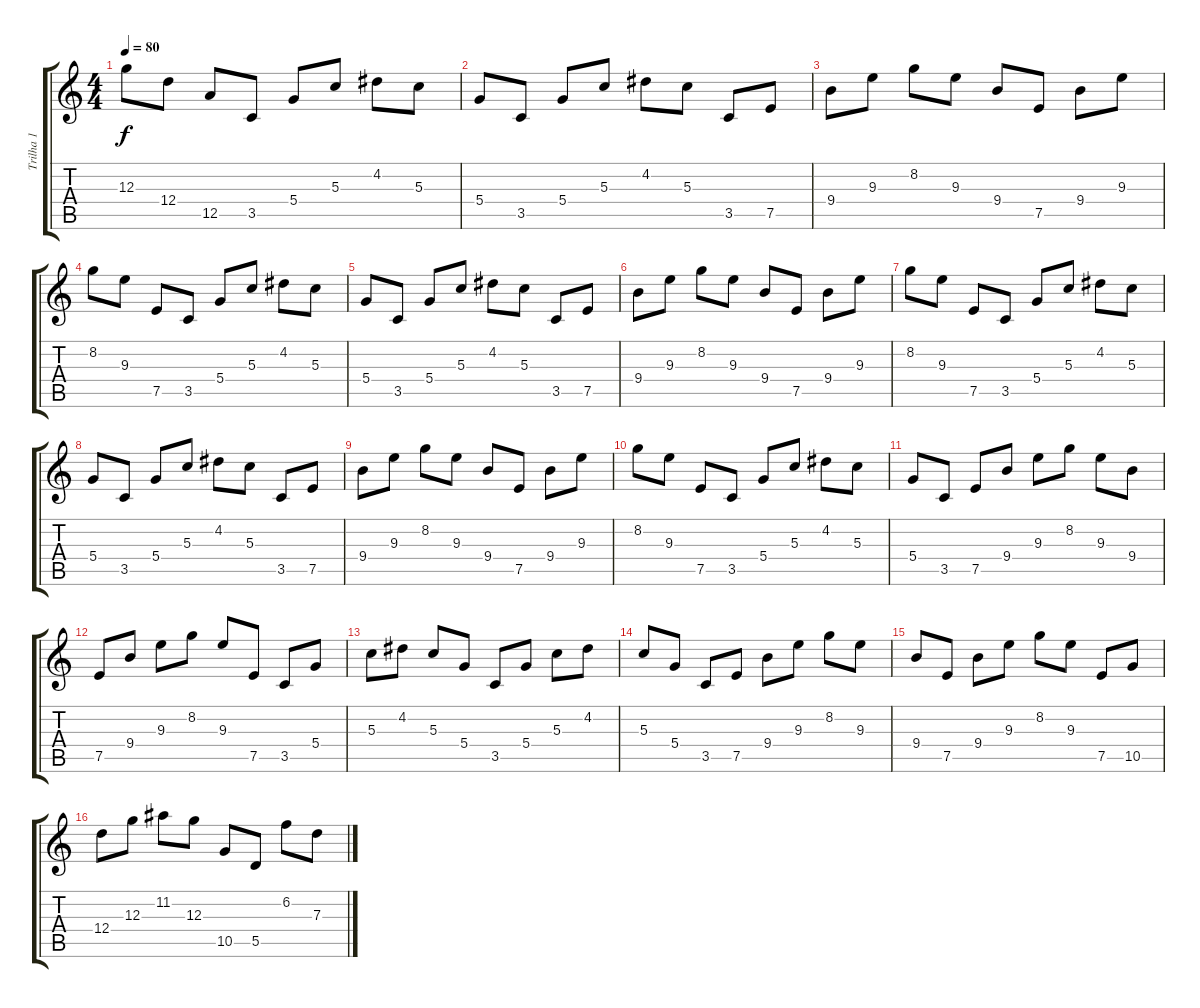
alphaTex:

\track ("Trilha 1" "Trilha 1") {instrument distortionguitar}
\staff {score tabs}
\tuning (E4 B3 G3 D3 A2 E2) {hide}
\ts (4 4)
\tempo 80
\clef g2
\ks c
12.3.8{dy f} 12.4.8 12.5.8 3.5.8 5.4.8 5.3.8 4.2.8 5.3.8 |
5.4.8 3.5.8 5.4.8 5.3.8 4.2.8 5.3.8 3.5.8 7.5.8 |
9.4.8 9.3.8 8.2.8 9.3.8 9.4.8 7.5.8 9.4.8 9.3.8 |
8.2.8 9.3.8 7.5.8 3.5.8 5.4.8 5.3.8 4.2.8 5.3.8 |
5.4.8 3.5.8 5.4.8 5.3.8 4.2.8 5.3.8 3.5.8 7.5.8 |
9.4.8 9.3.8 8.2.8 9.3.8 9.4.8 7.5.8 9.4.8 9.3.8 |
8.2.8 9.3.8 7.5.8 3.5.8 5.4.8 5.3.8 4.2.8 5.3.8 |
5.4.8 3.5.8 5.4.8 5.3.8 4.2.8 5.3.8 3.5.8 7.5.8 |
9.4.8 9.3.8 8.2.8 9.3.8 9.4.8 7.5.8 9.4.8 9.3.8 |
8.2.8 9.3.8 7.5.8 3.5.8 5.4.8 5.3.8 4.2.8 5.3.8 |
5.4.8 3.5.8 7.5.8 9.4.8 9.3.8 8.2.8 9.3.8 9.4.8 |
7.5.8 9.4.8 9.3.8 8.2.8 9.3.8 7.5.8 3.5.8 5.4.8 |
5.3.8 4.2.8 5.3.8 5.4.8 3.5.8 5.4.8 5.3.8 4.2.8 |
5.3.8 5.4.8 3.5.8 7.5.8 9.4.8 9.3.8 8.2.8 9.3.8 |
9.4.8 7.5.8 9.4.8 9.3.8 8.2.8 9.3.8 7.5.8 10.5.8 |
12.4.8 12.3.8 11.2.8 12.3.8 10.5.8 5.5.8 6.2.8 7.3.8
